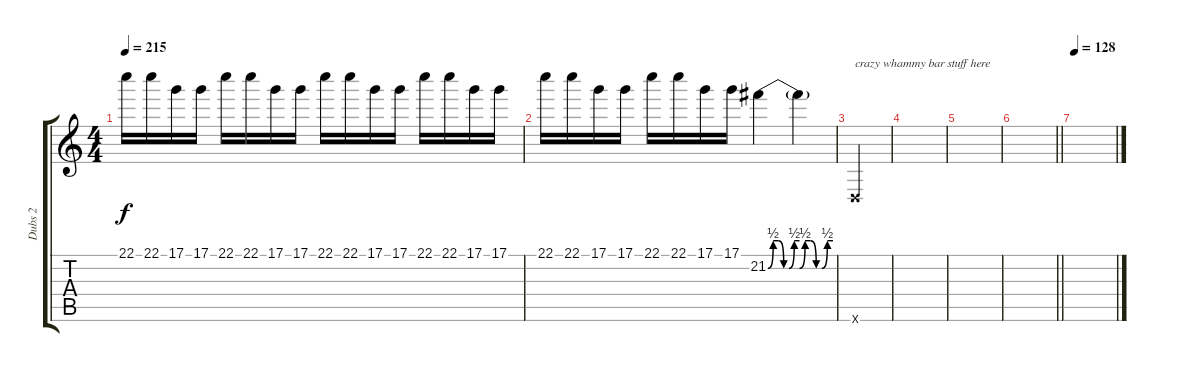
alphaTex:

\track ("Dubs 2" "Dubs 2") {instrument distortionguitar}
\staff {score tabs}
\tuning (D4 A3 F3 C3 G2 D2) {hide}
\ts (4 4)
\tempo 215
\clef g2
\ks c
22.1.16{dy f} 22.1.16 17.1.16 17.1.16 22.1.16 22.1.16 17.1.16 17.1.16 22.1.16 22.1.16 17.1.16 17.1.16 22.1.16 22.1.16 17.1.16 17.1.16 |
22.1.16 22.1.16 17.1.16 17.1.16 22.1.16 22.1.16 17.1.16 17.1.16 21.2{be (custom 0 0 10 2 20 2 30 0 40 0 50 2 60 2)}.4 21.2{be (custom 0 0 10 2 20 2 30 0 40 0 50 2 60 2) t}.4 |
0.6{x}.4{txt "crazy whammy bar stuff here"} |
|
|
\barLineRight lightlight
|
\section ("" "")
\tempo 128
